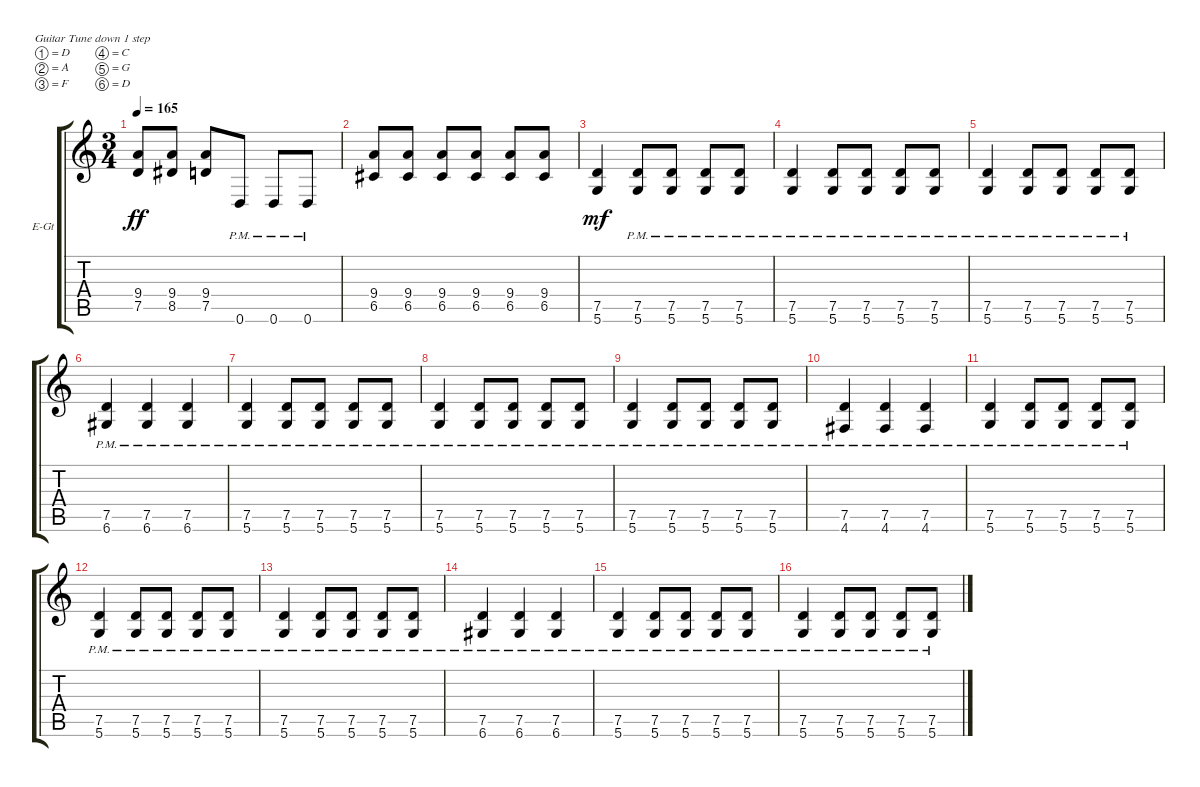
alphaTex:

\bracketExtendMode groupsimilarinstruments
\firstSystemTrackNameOrientation horizontal
\otherSystemsTrackNameOrientation horizontal
\track ("Electric Guitar 1" "E-Gt") {instrument distortionguitar}
\staff {score tabs}
\tuning (D4 A3 F3 C3 G2 D2)
\ts (3 4)
\tempo 165
\clef g2
\ks c
(7.5 9.4).8{dy ff} (8.5 9.4).8 (7.5 9.4).8 0.6{pm}.8 0.6{pm}.8 0.6{pm}.8 |
(9.4 6.5).8 (6.5 9.4).8 (6.5 9.4).8 (6.5 9.4).8 (6.5 9.4).8 (6.5 9.4).8 |
(5.6 7.5).4{dy mf} (5.6{pm} 7.5{pm}).8 (5.6{pm} 7.5{pm}).8 (5.6{pm} 7.5{pm}).8 (5.6{pm} 7.5{pm}).8 |
(5.6{pm} 7.5{pm}).4 (5.6{pm} 7.5{pm}).8 (5.6{pm} 7.5{pm}).8 (5.6{pm} 7.5{pm}).8 (5.6{pm} 7.5{pm}).8 |
(5.6{pm} 7.5{pm}).4 (5.6{pm} 7.5{pm}).8 (5.6{pm} 7.5{pm}).8 (5.6{pm} 7.5{pm}).8 (5.6{pm} 7.5{pm}).8 |
(6.6{pm} 7.5{pm}).4 (6.6{pm} 7.5{pm}).4 (6.6{pm} 7.5{pm}).4 |
(5.6{pm} 7.5{pm}).4 (5.6{pm} 7.5{pm}).8 (5.6{pm} 7.5{pm}).8 (5.6{pm} 7.5{pm}).8 (5.6{pm} 7.5{pm}).8 |
(5.6{pm} 7.5{pm}).4 (5.6{pm} 7.5{pm}).8 (5.6{pm} 7.5{pm}).8 (5.6{pm} 7.5{pm}).8 (5.6{pm} 7.5{pm}).8 |
(5.6{pm} 7.5{pm}).4 (5.6{pm} 7.5{pm}).8 (5.6{pm} 7.5{pm}).8 (5.6{pm} 7.5{pm}).8 (5.6{pm} 7.5{pm}).8 |
(4.6{pm} 7.5{pm}).4 (4.6{pm} 7.5{pm}).4 (4.6{pm} 7.5{pm}).4 |
(5.6{pm} 7.5{pm}).4 (5.6{pm} 7.5{pm}).8 (5.6{pm} 7.5{pm}).8 (5.6{pm} 7.5{pm}).8 (5.6{pm} 7.5{pm}).8 |
(5.6{pm} 7.5{pm}).4 (5.6{pm} 7.5{pm}).8 (5.6{pm} 7.5{pm}).8 (5.6{pm} 7.5{pm}).8 (5.6{pm} 7.5{pm}).8 |
(5.6{pm} 7.5{pm}).4 (5.6{pm} 7.5{pm}).8 (5.6{pm} 7.5{pm}).8 (5.6{pm} 7.5{pm}).8 (5.6{pm} 7.5{pm}).8 |
(6.6{pm} 7.5{pm}).4 (6.6{pm} 7.5{pm}).4 (6.6{pm} 7.5{pm}).4 |
(5.6{pm} 7.5{pm}).4 (5.6{pm} 7.5{pm}).8 (5.6{pm} 7.5{pm}).8 (5.6{pm} 7.5{pm}).8 (5.6{pm} 7.5{pm}).8 |
(5.6{pm} 7.5{pm}).4 (5.6{pm} 7.5{pm}).8 (5.6{pm} 7.5{pm}).8 (5.6{pm} 7.5{pm}).8 (5.6{pm} 7.5{pm}).8
